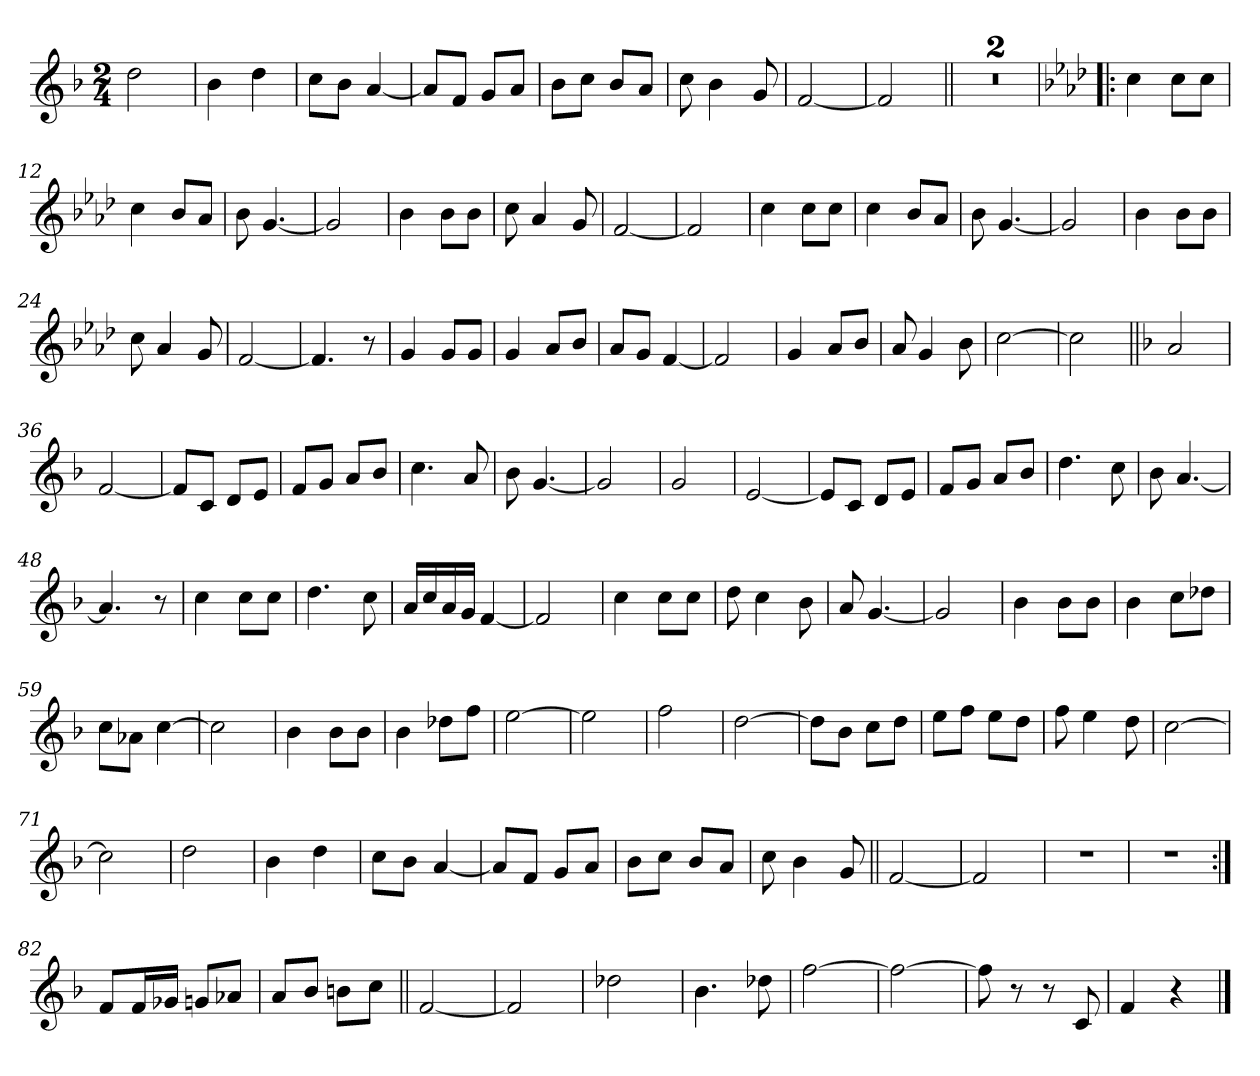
**kern
*part1
*staff1
*clefG2
*k[b-]
*F:
*M2/4
=1
2dd\
=2
4b-\
4dd\
=3
8cc\L
8b-\J
[4a/
=4
8a/L]
8f/J
8g/L
8a/J
=5
8b-\L
8cc\J
8b-/L
8a/J
=6
8cc\
4b-\
8g/
=7
[2f/
=8
2f/]
=9||
2r
=10
2r
!!LO:LB:g=z
=11!|:
*k[b-e-a-d-]
*f:
4cc\
8cc\L
8cc\J
=12
4cc\
8b-/L
8a-/J
=13
8b-\
[4.g/
=14
2g/]
=15
4b-\
8b-\L
8b-\J
=16
8cc\
4a-/
8g/
=17
[2f/
=18
2f/]
!!LO:LB:g=z
=19
4cc\
8cc\L
8cc\J
=20
4cc\
8b-/L
8a-/J
=21
8b-\
[4.g/
=22
2g/]
=23
4b-\
8b-\L
8b-\J
=24
8cc\
4a-/
8g/
=25
[2f/
=26
4.f/]
8r
!!LO:LB:g=z
=27
4g/
8g/L
8g/J
=28
4g/
8a-/L
8b-/J
=29
8a-/L
8g/J
[4f/
=30
2f/]
=31
4g/
8a-/L
8b-/J
=32
8a-/
4g/
8b-\
=33
[2cc\
=34
2cc\]
!!LO:LB:g=z
=35||
*k[b-]
*F:
2a/
=36
[2f/
=37
8f/L]
8c/J
8d/L
8e/J
=38
8f/L
8g/J
8a/L
8b-/J
=39
4.cc\
8a/
=40
8b-\
[4.g/
=41
2g/]
=42
2g/
!!LO:LB:g=z
=43
[2e/
=44
8e/L]
8c/J
8d/L
8e/J
=45
8f/L
8g/J
8a/L
8b-/J
=46
4.dd\
8cc\
=47
8b-\
[4.a/
=48
4.a/]
8r
=49
4cc\
8cc\L
8cc\J
=50
4.dd\
8cc\
!!LO:LB:g=z
=51
16a/LL
16cc/
16a/
16g/JJ
[4f/
=52
2f/]
=53
4cc\
8cc\L
8cc\J
=54
8dd\
4cc\
8b-\
=55
8a/
[4.g/
=56
2g/]
=57
4b-\
8b-\L
8b-\J
=58
4b-\
8cc\L
8dd-X\J
!!LO:PB:g=z
=59
8cc\L
8a-X\J
[4cc\
=60
2cc\]
=61
4b-\
8b-\L
8b-\J
=62
4b-\
8dd-X\L
8ff\J
=63
[2ee\
=64
2ee\]
=65
2ff\
=66
[2dd\
!!LO:LB:g=z
=67
8dd\L]
8b-\J
8cc\L
8dd\J
=68
8ee\L
8ff\J
8ee\L
8dd\J
=69
8ff\
4ee\
8dd\
=70
[2cc\
=71
2cc\]
=72
2dd\
=73
4b-\
4dd\
=74
8cc\L
8b-\J
[4a/
!!LO:LB:g=z
=75
8a/L]
8f/J
8g/L
8a/J
=76
8b-\L
8cc\J
8b-/L
8a/J
=77
8cc\
4b-\
8g/
=78||
[2f/
=79
2f/]
=80
*^
2r	2f/yy
*v	*v
=81
2r
!!LO:LB:g=z
=82:|!
8f/L
16f/L
16g-X/JJ
8gn/L
8a-X/J
=83
8a/L
8b-/J
8bn\L
8cc\J
!!LO:LB:g=z
=84||
[2f/
=85
2f/]
=86
2dd-X\
=87
4.b-\
8dd-X\
=88
[2ff\
=89
2ff\_
=90
8ff\]
8r
8r
8c/
=91
4f/
4r
==
*-
